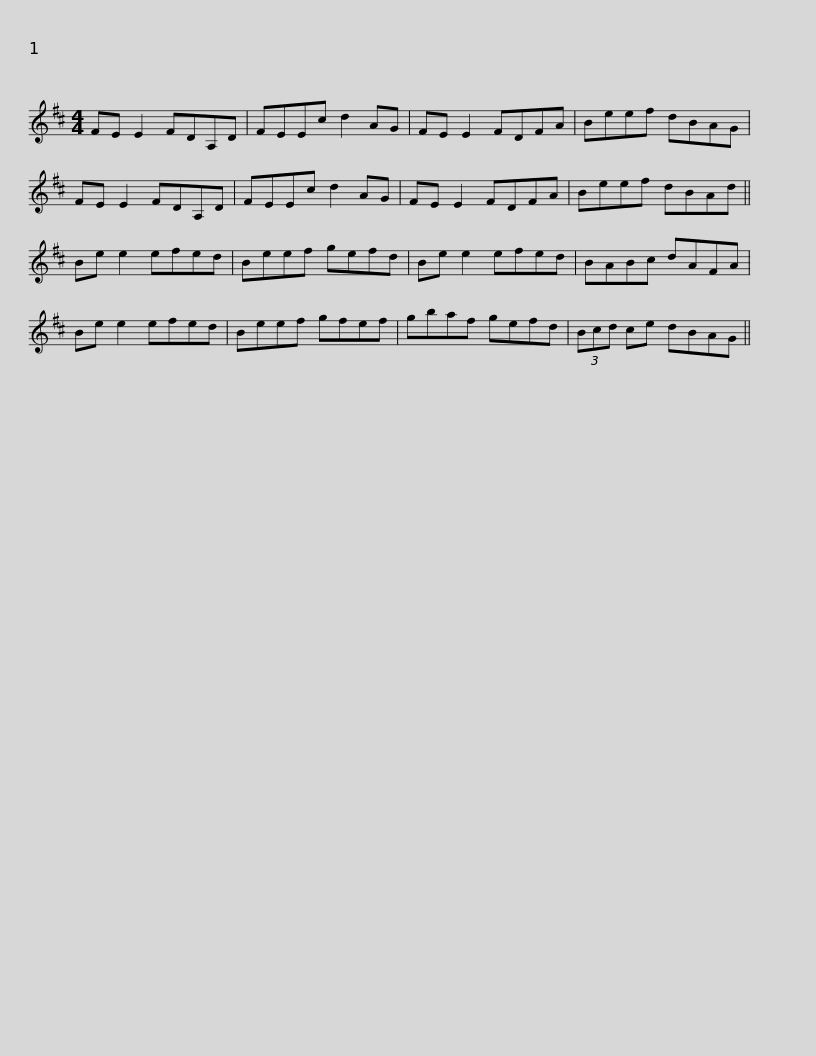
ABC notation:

X:1
L:1/8
M:4/4
I:linebreak $
K:D
V:1 treble
V:1
 FE E2 FDA,D | FEEc d2 AG | FE E2 FDFA | Beef dBAG | FE E2 FDA,D | %5
 FEEc d2 AG |$ FE E2 FDFA | Beef dBAd || Be e2 efed | Beef gefd | %10
 Be e2 efed | BABc dAFA |$ Be e2 efed | Beef gfef | gbaf gefd | %15
 (3Bcd ce dBAG || %16
